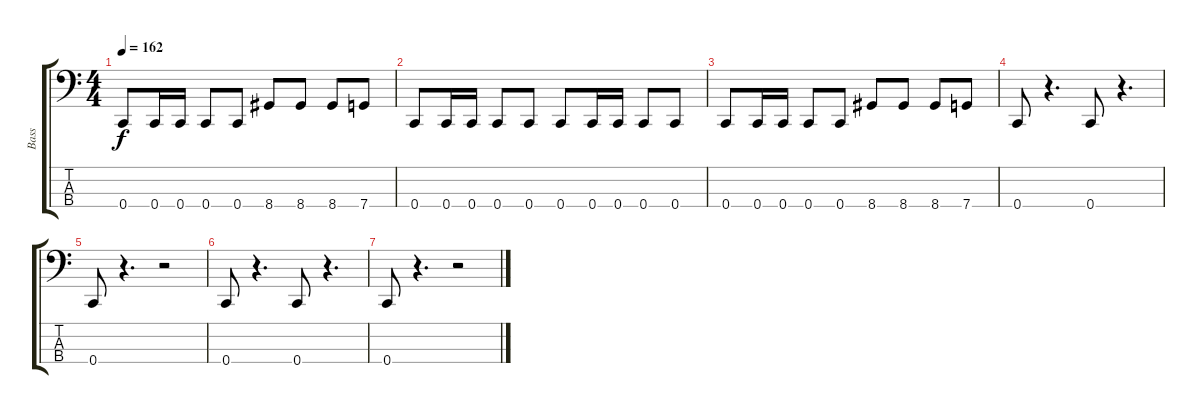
\track ("Bass" "Bass") {instrument electricbassfinger}
\staff {score tabs}
\tuning (F2 C2 G1 C1) {hide}
\ts (4 4)
\tempo 162
\clef f4
\ks c
0.4.8{dy f} 0.4.16 0.4.16 0.4.8 0.4.8 8.4.8 8.4.8 8.4.8 7.4.8 |
0.4.8 0.4.16 0.4.16 0.4.8 0.4.8 0.4.8 0.4.16 0.4.16 0.4.8 0.4.8 |
0.4.8 0.4.16 0.4.16 0.4.8 0.4.8 8.4.8 8.4.8 8.4.8 7.4.8 |
0.4.8 r.4{d} 0.4.8 r.4{d} |
0.4.8 r.4{d} r.2 |
0.4.8 r.4{d} 0.4.8 r.4{d} |
0.4.8 r.4{d} r.2
